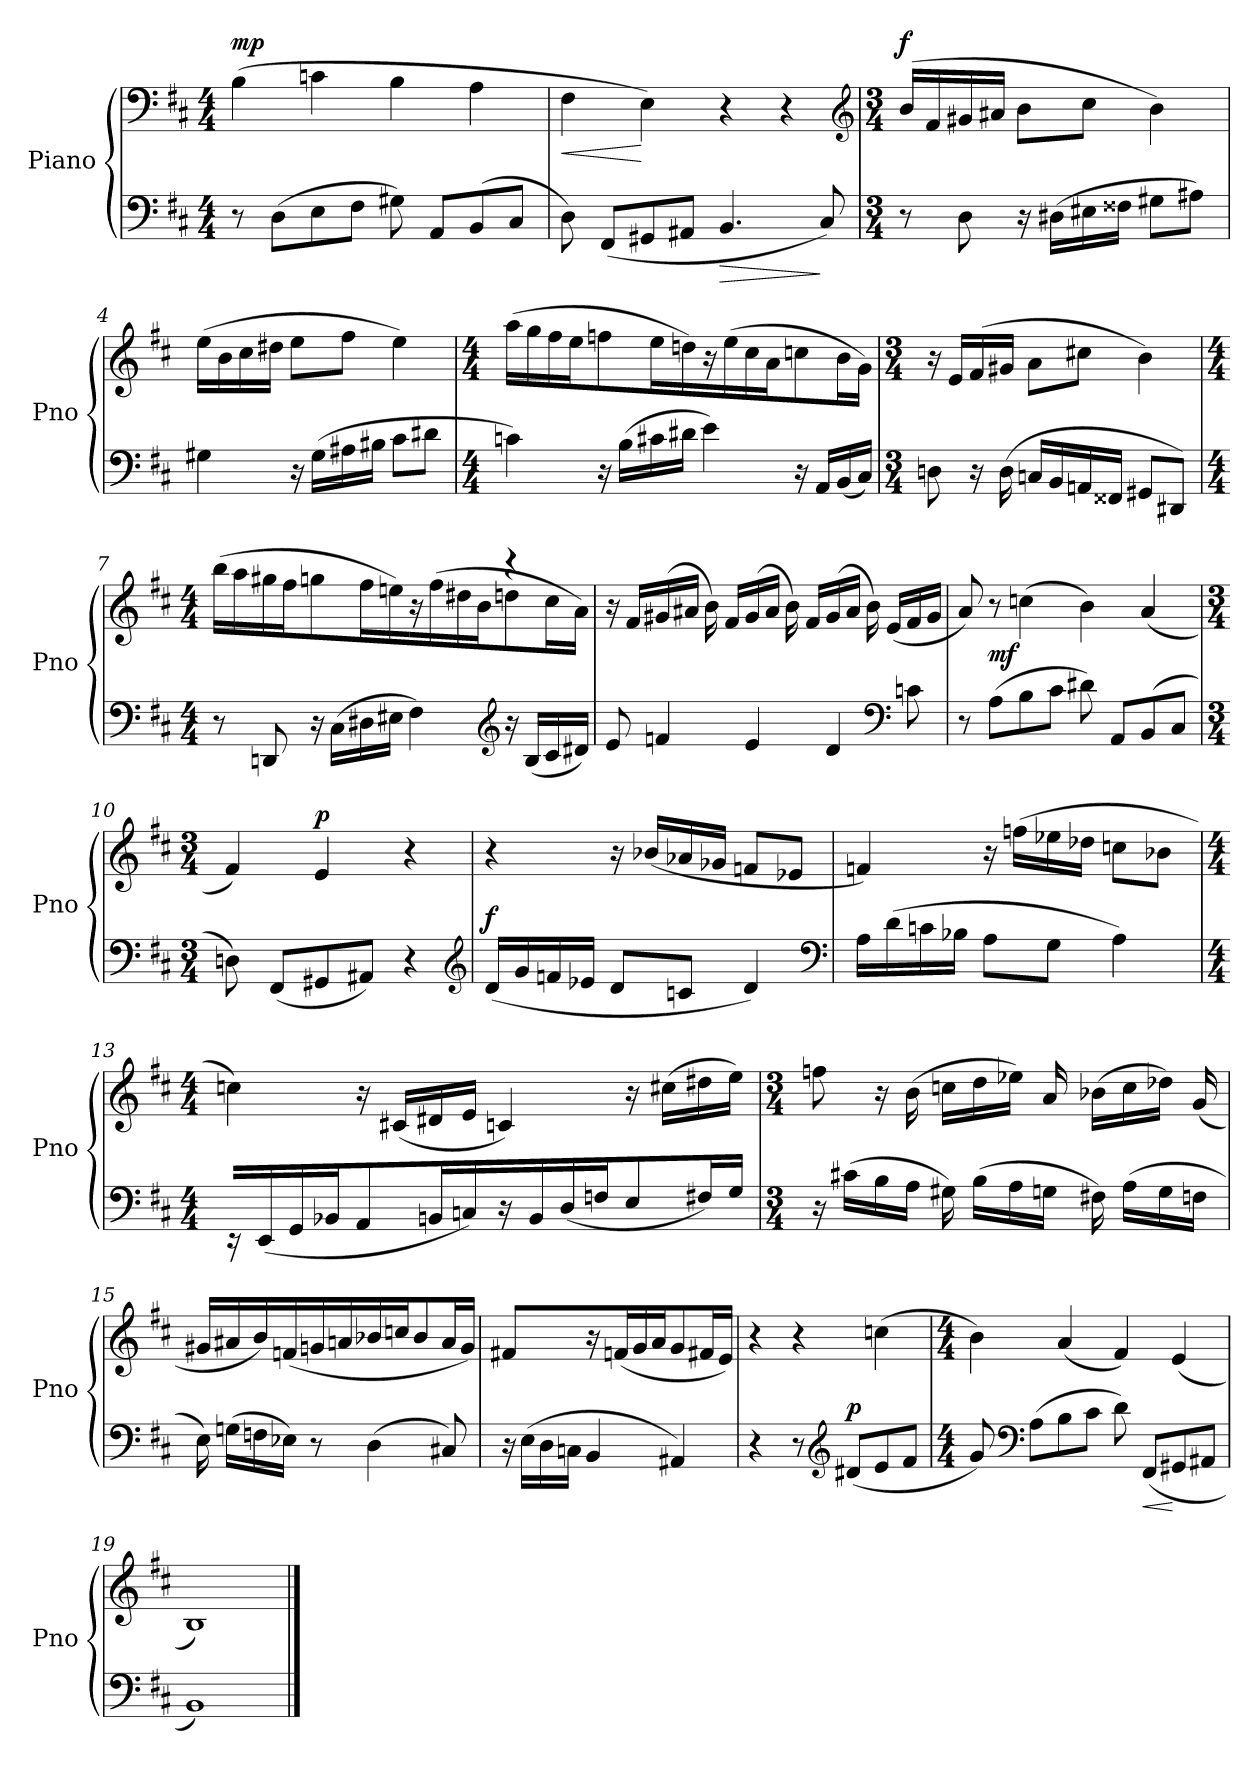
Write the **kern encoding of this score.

**kern	**dynam	**kern	**dynam
*part2	*part2	*part1	*part1
*staff2	*staff2	*staff1	*staff1
*I"Piano	*	*I"Piano	*
*I'Pno	*	*I'Pno	*
*clefF4	*	*clefF4	*
*k[f#c#]	*	*k[f#c#]	*
*M4/4	*	*M4/4	*
*MM80	*	*MM80	*
=1	=1	=1	=1
!	!	!	!LO:DY:a
8r	.	(4B\	mp
(8D\L	.	.	.
8E\	.	4cn\	.
8F#\J	.	.	.
8G#X\)	.	4B\	.
8AA/L	.	.	.
(8BB/	.	4A\	.
8C#/J	.	.	.
=2	=2	=2	=2
!	!	!	!LO:HP:b
8D\)	.	4F#\	<
(8FF#/L	.	.	.
8GG#X/	.	4E\)	[
8AA#X/J	.	.	.
!	!LO:HP:b	!	!
4.BB/	>	4r	.
.	.	4r	.
8C#/)	]	.	.
*	*	*clefG2	*
=3	=3	=3	=3
*M3/4	*	*M3/4	*
!	!	!	!LO:DY:a
8r	.	(16b/LL	f
.	.	16f#/	.
8D\	.	16g#X/	.
.	.	16a#X/JJ	.
16r	.	8b\L	.
(16D#X\LL	.	.	.
16E#X\	.	8cc#\J	.
16F##X\JJ	.	.	.
8G#X\L	.	4b\)	.
8A#X\J)	.	.	.
!!LO:LB:g=z
=4	=4	=4	=4
4G#X\	.	(16ee\LL	.
.	.	16b\	.
.	.	16cc#\	.
.	.	16dd#X\JJ	.
16r	.	8ee\L	.
(16G#\LL	.	.	.
16A#X\	.	8ff#\J	.
16B#X\JJ	.	.	.
8c#\L	.	4ee\)	.
8d#X\J	.	.	.
=5	=5	=5	=5
*M4/4	*	*M4/4	*
4cn\)	.	(16aa\LL	.
.	.	16gg\	.
.	.	16ff#\	.
.	.	16ee\JJ	.
16r	.	8ffn\L	.
(16B\LL	.	.	.
16c#X\	.	16ee\	.
16d#X\JJ	.	16ddn\JJ)	.
4e\)	.	16r	.
.	.	(16ee\LL	.
.	.	16cc#\	.
.	.	16a\JJ	.
16r	.	8ccn\L	.
16AA/LL	.	.	.
(16BB/	.	16b\	.
16C#/JJ)	.	16g\JJ)	.
!!LO:LB:g=z
=6	=6	=6	=6
*M3/4	*	*M3/4	*
8Dn\	.	16r	.
.	.	16e/LL	.
16r	.	(16f#/	.
(16D\	.	16g#X/JJ	.
16Cn/LL	.	8a\L	.
16BB/	.	.	.
16AAn/	.	8cc#X\J	.
16FF##X/JJ	.	.	.
8GG#X/L	.	4b\)	.
8DD#X/J)	.	.	.
=7	=7	=7	=7
*M4/4	*	*M4/4	*
*	*	*^	*
8r	.	2ryy	(16bb\LL	.
.	.	.	16aa\	.
8DDn/	.	.	16gg#X\	.
.	.	.	16ff#\JJ	.
16r	.	.	8ggn\L	.
(16C#\LL	.	.	.	.
16D#X\	.	.	16ff#\	.
16E#X\JJ	.	.	16een\JJ)	.
4F#\)	.	16r	16ryy	.
.	.	8.ryy	(16ff#\LL	.
.	.	.	16dd#X\	.
.	.	.	16b\JJ	.
*clefG2	*	*	*	*
16r	.	4r	8ddn\L	.
(16B/LL	.	.	.	.
16c#/	.	.	16cc#\JJ	.
16d#X/JJ)	.	.	16a\JJ)	.
*	*	*v	*v	*
!!LO:LB:g=z
=8	=8	=8	=8
8e/	.	16r	.
.	.	16f#/LL	.
4fn/	.	(16g#X/	.
.	.	16a#X/JJ	.
.	.	16b\)	.
.	.	16f#/LL	.
4e/	.	(16g#/	.
.	.	16a#/JJ	.
.	.	16b\)	.
.	.	16f#/LL	.
4d/	.	(16g#/	.
.	.	16a#/JJ	.
.	.	16b\)	.
.	.	(16e/LL	.
*clefF4	*	*	*
8cn\	.	16f#/	.
.	.	16g#/JJ	.
=9	=9	=9	=9
8r	.	8a/)	.
!	!LO:DY:a	!	!
(8A\L	mf	8r	.
8B\	.	(4ccn\	.
8c#\J	.	.	.
8d#X\)	.	4b\)	.
8AA/L	.	.	.
(8BB/	.	(4a/	.
8C#/J	.	.	.
=10	=10	=10	=10
*M3/4	*	*M3/4	*
8Dn\)	.	4f#/)	.
(8FF#/L	.	.	.
!	!	!	!LO:DY:a
8GG#X/	.	4e/	p
8AA#X/J)	.	.	.
4r	.	4r	.
*clefG2	*	*	*
!!LO:LB:g=z
=11	=11	=11	=11
!	!LO:DY:a	!	!
(16d/LL	f	4r	.
16g/	.	.	.
16fn/	.	.	.
16e-X/JJ	.	.	.
8d/L	.	16r	.
.	.	(16b-X/LL	.
8cn/J	.	16a-X/	.
.	.	16g-X/JJ	.
4d/)	.	8fn/L	.
.	.	8e-X/J	.
*clefF4	*	*	*
=12	=12	=12	=12
16A\LL	.	4fn/)	.
(16d\	.	.	.
16cn\	.	.	.
16B-X\JJ	.	.	.
8A\L	.	16r	.
.	.	(16ffn\LL	.
8G\J	.	16ee-X\	.
.	.	16dd-X\JJ	.
4A\)	.	8ccn\L	.
.	.	8b-X\J	.
=13	=13	=13	=13
*M4/4	*	*M4/4	*
16r	.	4ccn\)	.
(16EE/LL	.	.	.
16GG/	.	.	.
16BB-X/JJ	.	.	.
8AA/L	.	16r	.
.	.	(16c#X/LL	.
16BBn/	.	16d#X/	.
16Cn/JJ)	.	16e/JJ	.
16r	.	4cn/)	.
16BB\LL	.	.	.
(16D\	.	.	.
16Fn\JJ	.	.	.
8E\L	.	16r	.
.	.	(16cc#X\LL	.
16F#X\)	.	16dd#X\	.
16G\JJ	.	16ee\JJ)	.
!!LO:LB:g=z
=14	=14	=14	=14
*M3/4	*	*M3/4	*
16r	.	8ffn\	.
(16c#X\LL	.	.	.
16B\	.	16r	.
16A\JJ	.	(16b\	.
16G#X\)	.	16ccn\LL	.
(16B\LL	.	16dd\	.
16A\	.	16ee-X\JJ)	.
16Gn\JJ	.	16a/	.
16F#X\)	.	(16b-X\LL	.
(16A\LL	.	16cc\	.
16G\	.	16dd-X\JJ)	.
16Fn\JJ	.	(16g/	.
=15	=15	=15	=15
16E\)	.	16g#X/LL	.
(16Gn\LL	.	16a#X/	.
16Fn\	.	16b/JJ)	.
16E-X\JJ)	.	(16fn/	.
8r	.	16gn/LL	.
.	.	16an/	.
(4D\	.	16b-X/	.
.	.	16ccn/JJ	.
.	.	8b-/L	.
8C#X/)	.	16a/	.
.	.	16g/JJ)	.
!!LO:LB:g=z
=16	=16	=16	=16
16r	.	4f#X/	.
(16E\LL	.	.	.
16D\	.	.	.
16Cn\JJ	.	.	.
4BB/	.	16r	.
.	.	(16fn/LL	.
.	.	16g/	.
.	.	16a/JJ	.
4AA#X/)	.	8g/L	.
.	.	16f#X/	.
.	.	16e/JJ)	.
=17	=17	=17	=17
4r	.	4r	.
8r	.	4r	.
*clefG2	*	*	*
!	!LO:DY:a	!	!
(8d#X/L	p	.	.
8e/	.	(4ccn\	.
8f#/J	.	.	.
=18	=18	=18	=18
*M4/4	*	*M4/4	*
8g/)	.	4b\)	.
*clefF4	*	*	*
(8A\L	.	.	.
8B\	.	(4a/	.
8c#\J	.	.	.
8d\)	.	4f#/)	.
!	!LO:HP:b	!	!
(8FF#/L	<	.	.
8GG#X/	[	(4e/	.
8AA#X/J	.	.	.
=19	=19	=19	=19
1BB/)	.	1B/)	.
==	==	==	==
*-	*-	*-	*-
